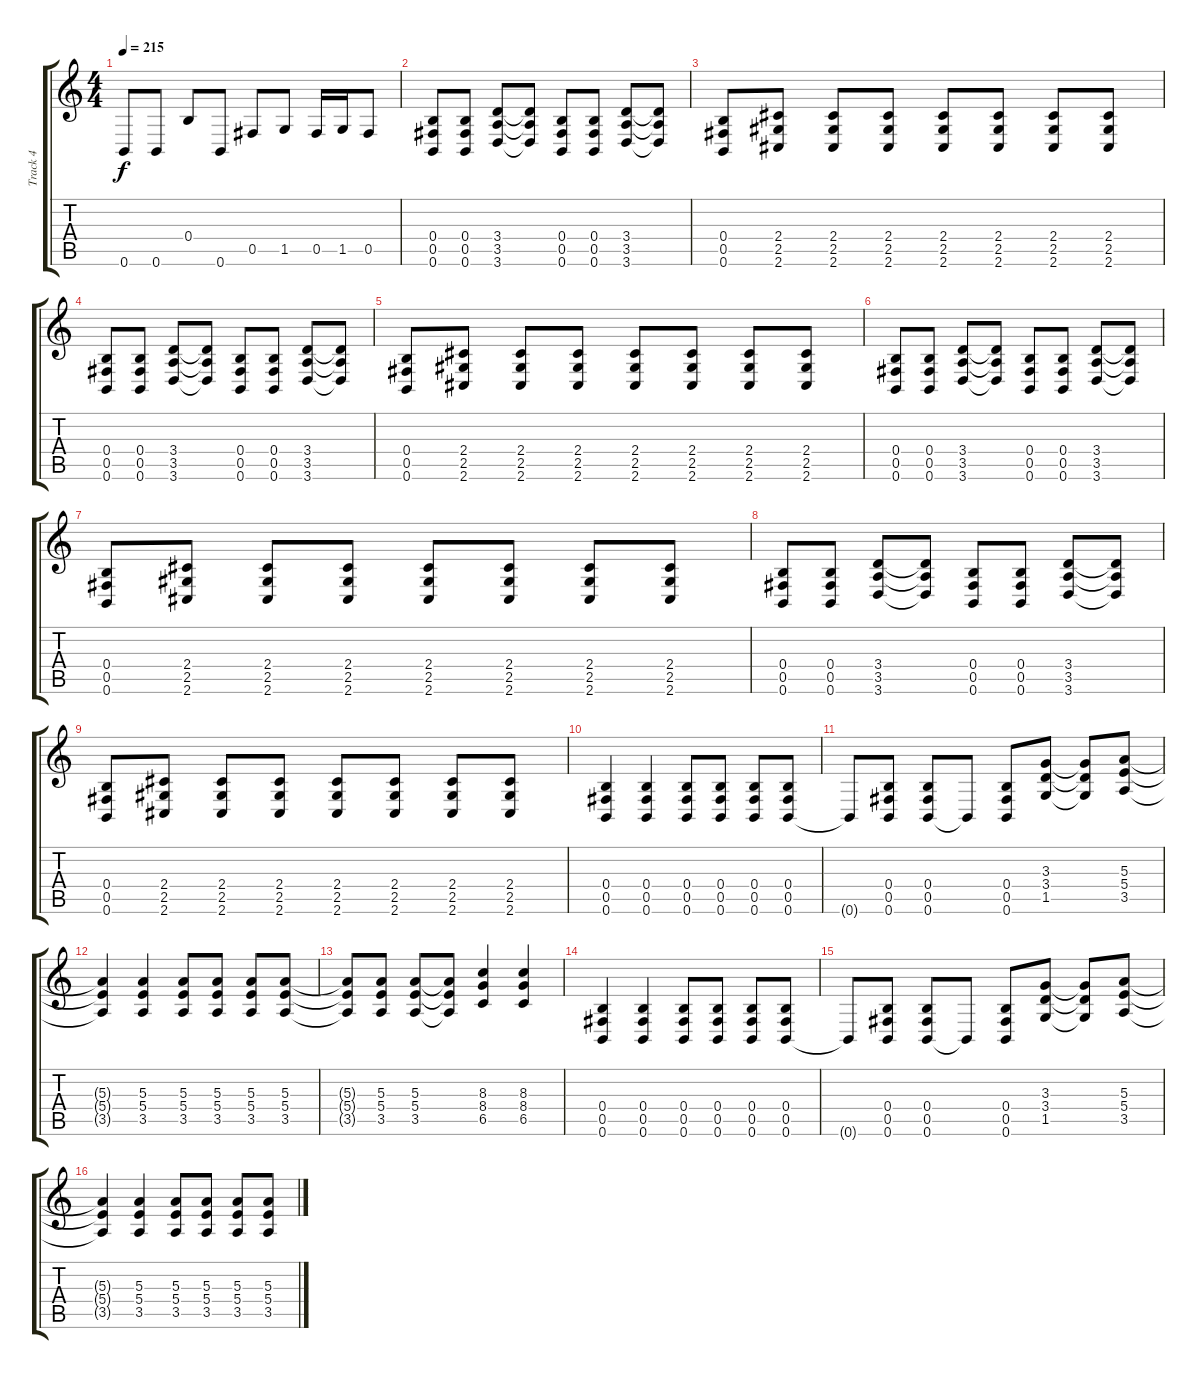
\track ("Track 4" "Track 4") {instrument distortionguitar}
\staff {score tabs}
\tuning (Db4 Ab3 E3 B2 Gb2 B1) {hide}
\ts (4 4)
\tempo 215
\clef g2
\ks c
0.6.8{dy f} 0.6.8 0.4.8 0.6.8 0.5.8 1.5.8 0.5.16 1.5.16 0.5.8 |
(0.4 0.5 0.6).8 (0.4 0.5 0.6).8 (3.4 3.5 3.6).8 (3.4{t} 3.5{t} 3.6{t}).8 (0.4 0.5 0.6).8 (0.4 0.5 0.6).8 (3.4 3.5 3.6).8 (3.4{t} 3.5{t} 3.6{t}).8 |
(0.4 0.5 0.6).8 (2.4 2.5 2.6).8 (2.4 2.5 2.6).8 (2.4 2.5 2.6).8 (2.4 2.5 2.6).8 (2.4 2.5 2.6).8 (2.4 2.5 2.6).8 (2.4 2.5 2.6).8 |
(0.4 0.5 0.6).8 (0.4 0.5 0.6).8 (3.4 3.5 3.6).8 (3.4{t} 3.5{t} 3.6{t}).8 (0.4 0.5 0.6).8 (0.4 0.5 0.6).8 (3.4 3.5 3.6).8 (3.4{t} 3.5{t} 3.6{t}).8 |
(0.4 0.5 0.6).8 (2.4 2.5 2.6).8 (2.4 2.5 2.6).8 (2.4 2.5 2.6).8 (2.4 2.5 2.6).8 (2.4 2.5 2.6).8 (2.4 2.5 2.6).8 (2.4 2.5 2.6).8 |
(0.4 0.5 0.6).8 (0.4 0.5 0.6).8 (3.4 3.5 3.6).8 (3.4{t} 3.5{t} 3.6{t}).8 (0.4 0.5 0.6).8 (0.4 0.5 0.6).8 (3.4 3.5 3.6).8 (3.4{t} 3.5{t} 3.6{t}).8 |
(0.4 0.5 0.6).8 (2.4 2.5 2.6).8 (2.4 2.5 2.6).8 (2.4 2.5 2.6).8 (2.4 2.5 2.6).8 (2.4 2.5 2.6).8 (2.4 2.5 2.6).8 (2.4 2.5 2.6).8 |
(0.4 0.5 0.6).8 (0.4 0.5 0.6).8 (3.4 3.5 3.6).8 (3.4{t} 3.5{t} 3.6{t}).8 (0.4 0.5 0.6).8 (0.4 0.5 0.6).8 (3.4 3.5 3.6).8 (3.4{t} 3.5{t} 3.6{t}).8 |
(0.4 0.5 0.6).8 (2.4 2.5 2.6).8 (2.4 2.5 2.6).8 (2.4 2.5 2.6).8 (2.4 2.5 2.6).8 (2.4 2.5 2.6).8 (2.4 2.5 2.6).8 (2.4 2.5 2.6).8 |
(0.4 0.5 0.6).4 (0.4 0.5 0.6).4 (0.4 0.5 0.6).8 (0.4 0.5 0.6).8 (0.4 0.5 0.6).8 (0.4 0.5 0.6).8 |
0.6{t}.8 (0.4 0.5 0.6).8 (0.4 0.5 0.6).8 0.6{t}.8 (0.4 0.5 0.6).8 (3.3 3.4 1.5).8 (3.3{t} 3.4{t} 1.5{t}).8 (5.3 5.4 3.5).8 |
(5.3{t} 5.4{t} 3.5{t}).4 (5.3 5.4 3.5).4 (5.3 5.4 3.5).8 (5.3 5.4 3.5).8 (5.3 5.4 3.5).8 (5.3 5.4 3.5).8 |
(5.3{t} 5.4{t} 3.5{t}).8 (5.3 5.4 3.5).8 (5.3 5.4 3.5).8 (5.3{t} 5.4{t} 3.5{t}).8 (8.3 8.4 6.5).4 (8.3 8.4 6.5).4 |
(0.4 0.5 0.6).4 (0.4 0.5 0.6).4 (0.4 0.5 0.6).8 (0.4 0.5 0.6).8 (0.4 0.5 0.6).8 (0.4 0.5 0.6).8 |
0.6{t}.8 (0.4 0.5 0.6).8 (0.4 0.5 0.6).8 0.6{t}.8 (0.4 0.5 0.6).8 (3.3 3.4 1.5).8 (3.3{t} 3.4{t} 1.5{t}).8 (5.3 5.4 3.5).8 |
(5.3{t} 5.4{t} 3.5{t}).4 (5.3 5.4 3.5).4 (5.3 5.4 3.5).8 (5.3 5.4 3.5).8 (5.3 5.4 3.5).8 (5.3 5.4 3.5).8
